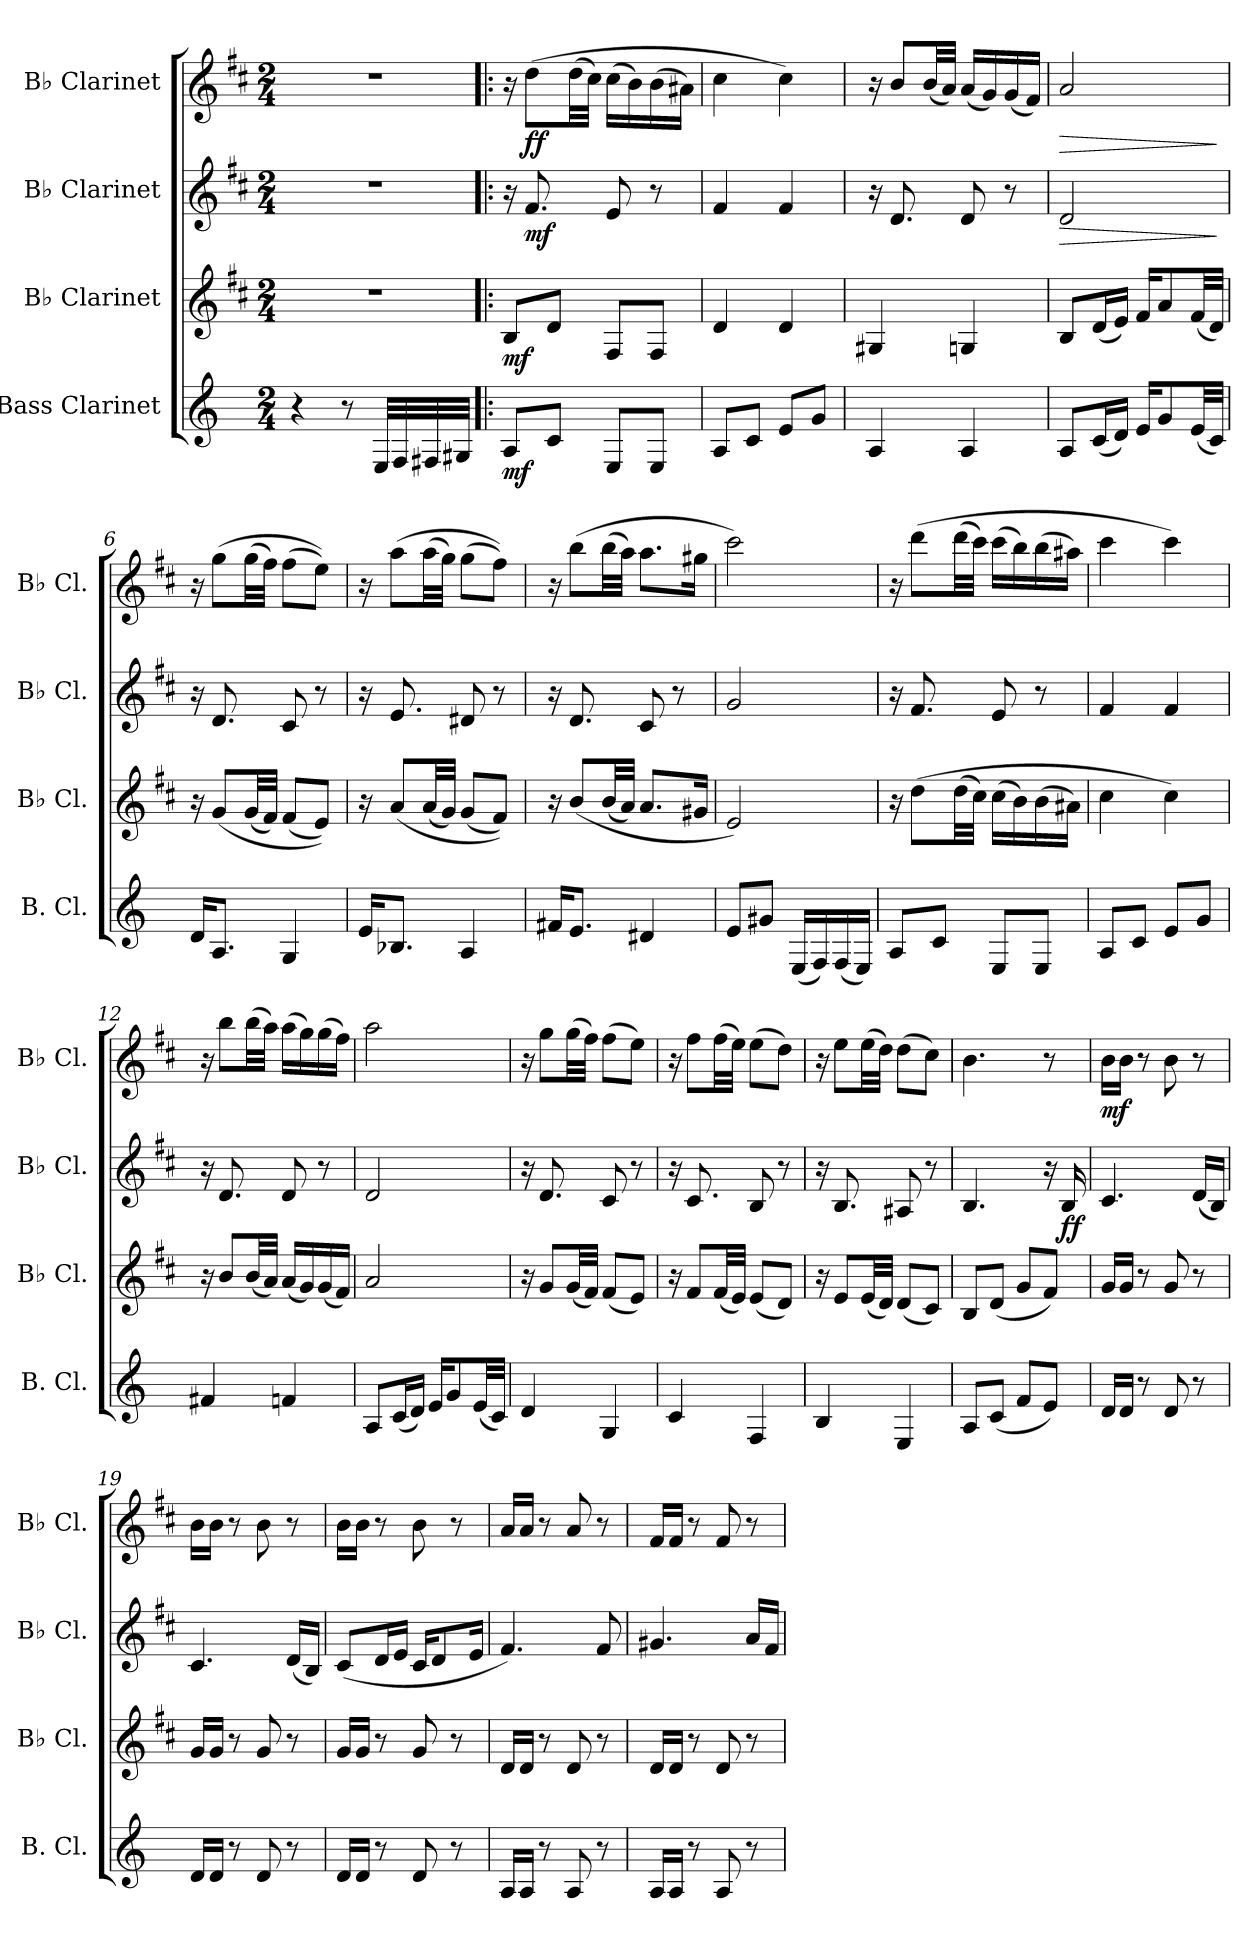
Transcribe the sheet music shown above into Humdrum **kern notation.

**kern	**dynam	**kern	**dynam	**kern	**dynam	**kern	**dynam
*part4	*part4	*part3	*part3	*part2	*part2	*part1	*part1
*staff4	*staff4	*staff3	*staff3	*staff2	*staff2	*staff1	*staff1
*I"Bass Clarinet	*	*I"B♭ Clarinet	*	*I"B♭ Clarinet	*	*I"B♭ Clarinet	*
*I'B. Cl.	*	*I'B♭ Cl.	*	*I'B♭ Cl.	*	*I'B♭ Cl.	*
*clefG2	*	*clefG2	*	*clefG2	*	*clefG2	*
*ITrd8c14	*	*ITrd1c2	*	*ITrd1c2	*	*ITrd1c2	*
*k[]	*	*k[]	*	*k[]	*	*k[]	*
*M2/4	*	*M2/4	*	*M2/4	*	*M2/4	*
*MM60	*	*MM60	*	*MM60	*	*MM60	*
=1	=1	=1	=1	=1	=1	=1	=1
4r	.	2r	.	2r	.	2r	.
8r	.	.	.	.	.	.	.
32EE/LLL	.	.	.	.	.	.	.
32FF/	.	.	.	.	.	.	.
32FF#X/	.	.	.	.	.	.	.
32GG#X/JJJ	.	.	.	.	.	.	.
=2!|:	=2!|:	=2!|:	=2!|:	=2!|:	=2!|:	=2!|:	=2!|:
!	!LO:DY:b	!	!LO:DY:b	!	!	!	!
8AA/L	mf	8A/L	mf	16r	.	16r	.
!	!	!	!	!	!LO:DY:b	!	!LO:DY:b
.	.	.	.	8.e/	mf	(>8cc\L	ff
8C/J	.	8c/J	.	.	.	.	.
.	.	.	.	.	.	(>32cc\LL	.
.	.	.	.	.	.	32b\JJJ)	.
8EE/L	.	8E/L	.	8d/	.	(>16b\LL	.
.	.	.	.	.	.	16a\)	.
8EE/J	.	8E/J	.	8r	.	(>16a\	.
.	.	.	.	.	.	16g#X\JJ)	.
=3	=3	=3	=3	=3	=3	=3	=3
8AA/L	.	4c/	.	4e/	.	4b\	.
8C/J	.	.	.	.	.	.	.
8E/L	.	4c/	.	4e/	.	4b\)	.
8G/J	.	.	.	.	.	.	.
=4	=4	=4	=4	=4	=4	=4	=4
4AA/	.	4F#X/	.	16r	.	16r	.
.	.	.	.	8.c/	.	8a/L	.
.	.	.	.	.	.	(<32a/LL	.
.	.	.	.	.	.	32g/JJJ)	.
4AA/	.	4Fn/	.	8c/	.	(<16g/LL	.
.	.	.	.	.	.	16f/)	.
.	.	.	.	8r	.	(<16f/	.
.	.	.	.	.	.	16e/JJ)	.
=5	=5	=5	=5	=5	=5	=5	=5
!	!	!	!	!	!LO:HP:b	!	!LO:HP:b
8AA/L	.	8A/L	.	2c/	>	2g/	>
(<16C/L	.	(<16c/L	.	.	.	.	.
16D/JJ)	.	16d/JJ)	.	.	.	.	.
16E/KL	.	16e/KL	.	.	.	.	.
8G/	.	8g/	.	.	.	.	.
(<32E/LL	.	(<32e/LL	.	.	.	.	.
32C/JJJ)	.	32c/JJJ)	.	.	.	.	.
.	.	.	.	.	]	.	]
!!LO:LB:g=z
=6	=6	=6	=6	=6	=6	=6	=6
16D/KL	.	16r	.	16r	.	16r	.
8.AA/J	.	(<8f/L	.	8.c/	.	(>8ff\L	.
.	.	(<32f/LL	.	.	.	(>32ff\LL	.
.	.	32e/JJJ)	.	.	.	32ee\JJJ)	.
4GG/	.	(<8e/L	.	8B/	.	(>8ee\L	.
.	.	8d/J))	.	8r	.	8dd\J))	.
=7	=7	=7	=7	=7	=7	=7	=7
16E/KL	.	16r	.	16r	.	16r	.
8.BB-X/J	.	(<8g/L	.	8.d/	.	(>8gg\L	.
.	.	(<32g/LL	.	.	.	(>32gg\LL	.
.	.	32f/JJJ)	.	.	.	32ff\JJJ)	.
4AA/	.	(<8f/L	.	8c#X/	.	(>8ff\L	.
.	.	8e/J))	.	8r	.	8ee\J))	.
=8	=8	=8	=8	=8	=8	=8	=8
16F#X/KL	.	16r	.	16r	.	16r	.
8.E/J	.	(<8a/L	.	8.c/	.	(>8aa\L	.
.	.	(<32a/LL	.	.	.	(>32aa\LL	.
.	.	32g/JJJ)	.	.	.	32gg\JJJ)	.
4D#X/	.	8.g/L	.	8B/	.	8.gg\L	.
.	.	.	.	8r	.	.	.
.	.	16f#X/Jk	.	.	.	16ff#X\Jk	.
=9	=9	=9	=9	=9	=9	=9	=9
8E/L	.	2d/)	.	2f/	.	2bb\)	.
8G#X/J	.	.	.	.	.	.	.
(<16EE/LL	.	.	.	.	.	.	.
16FF/)	.	.	.	.	.	.	.
(<16FF/	.	.	.	.	.	.	.
16EE/JJ)	.	.	.	.	.	.	.
=10	=10	=10	=10	=10	=10	=10	=10
8AA/L	.	16r	.	16r	.	16r	.
.	.	(>8cc\L	.	8.e/	.	(>8ccc\L	.
8C/J	.	.	.	.	.	.	.
.	.	(>32cc\LL	.	.	.	(>32ccc\LL	.
.	.	32b\JJJ)	.	.	.	32bb\JJJ)	.
8EE/L	.	(>16b\LL	.	8d/	.	(>16bb\LL	.
.	.	16a\)	.	.	.	16aa\)	.
8EE/J	.	(>16a\	.	8r	.	(>16aa\	.
.	.	16g#X\JJ)	.	.	.	16gg#X\JJ)	.
!!LO:LB:g=z
=11	=11	=11	=11	=11	=11	=11	=11
8AA/L	.	4b\	.	4e/	.	4bb\	.
8C/J	.	.	.	.	.	.	.
8E/L	.	4b\)	.	4e/	.	4bb\)	.
8G/J	.	.	.	.	.	.	.
=12	=12	=12	=12	=12	=12	=12	=12
4F#X/	.	16r	.	16r	.	16r	.
.	.	8a/L	.	8.c/	.	8aa\L	.
.	.	(<32a/LL	.	.	.	(>32aa\LL	.
.	.	32g/JJJ)	.	.	.	32gg\JJJ)	.
4Fn/	.	(<16g/LL	.	8c/	.	(>16gg\LL	.
.	.	16f/)	.	.	.	16ff\)	.
.	.	(<16f/	.	8r	.	(>16ff\	.
.	.	16e/JJ)	.	.	.	16ee\JJ)	.
=13	=13	=13	=13	=13	=13	=13	=13
8AA/L	.	2g/	.	2c/	.	2gg\	.
(<16C/L	.	.	.	.	.	.	.
16D/JJ)	.	.	.	.	.	.	.
16E/KL	.	.	.	.	.	.	.
8G/	.	.	.	.	.	.	.
(<32E/LL	.	.	.	.	.	.	.
32C/JJJ)	.	.	.	.	.	.	.
=14	=14	=14	=14	=14	=14	=14	=14
4D/	.	16r	.	16r	.	16r	.
.	.	8f/L	.	8.c/	.	8ff\L	.
.	.	(<32f/LL	.	.	.	(>32ff\LL	.
.	.	32e/JJJ)	.	.	.	32ee\JJJ)	.
4GG/	.	(<8e/L	.	8B/	.	(>8ee\L	.
.	.	8d/J)	.	8r	.	8dd\J)	.
=15	=15	=15	=15	=15	=15	=15	=15
4C/	.	16r	.	16r	.	16r	.
.	.	8e/L	.	8.B/	.	8ee\L	.
.	.	(<32e/LL	.	.	.	(>32ee\LL	.
.	.	32d/JJJ)	.	.	.	32dd\JJJ)	.
4FF/	.	(<8d/L	.	8A/	.	(>8dd\L	.
.	.	8c/J)	.	8r	.	8cc\J)	.
=16	=16	=16	=16	=16	=16	=16	=16
4BB/	.	16r	.	16r	.	16r	.
.	.	8d/L	.	8.A/	.	8dd\L	.
.	.	(<32d/LL	.	.	.	(>32dd\LL	.
.	.	32c/JJJ)	.	.	.	32cc\JJJ)	.
4EE/	.	(<8c/L	.	8G#X/	.	(>8cc\L	.
.	.	8B/J)	.	8r	.	8b\J)	.
!!LO:PB:g=z
=17	=17	=17	=17	=17	=17	=17	=17
8AA/L	.	8A/L	.	4.A/	.	4.a\	.
(<8C/J	.	(<8c/J	.	.	.	.	.
8F/L	.	8f/L	.	.	.	.	.
8E/J)	.	8e/J)	.	16r	.	8r	.
!	!	!	!	!	!LO:DY:b	!	!
.	.	.	.	16A/	ff	.	.
=18	=18	=18	=18	=18	=18	=18	=18
!	!	!	!	!	!	!	!LO:DY:b
16D/LL	.	16f/LL	.	4.B/	.	16a\LL	mf
16D/JJ	.	16f/JJ	.	.	.	16a\JJ	.
8r	.	8r	.	.	.	8r	.
8D/	.	8f/	.	.	.	8a\	.
8r	.	8r	.	(<16c/LL	.	8r	.
.	.	.	.	16A/JJ)	.	.	.
=19	=19	=19	=19	=19	=19	=19	=19
16D/LL	.	16f/LL	.	4.B/	.	16a\LL	.
16D/JJ	.	16f/JJ	.	.	.	16a\JJ	.
8r	.	8r	.	.	.	8r	.
8D/	.	8f/	.	.	.	8a\	.
8r	.	8r	.	(<16c/LL	.	8r	.
.	.	.	.	16A/JJ)	.	.	.
=20	=20	=20	=20	=20	=20	=20	=20
16D/LL	.	16f/LL	.	(<8B/L	.	16a\LL	.
16D/JJ	.	16f/JJ	.	.	.	16a\JJ	.
8r	.	8r	.	16c/L	.	8r	.
.	.	.	.	16d/JJ	.	.	.
8D/	.	8f/	.	16B/KL	.	8a\	.
.	.	.	.	8c/	.	.	.
8r	.	8r	.	.	.	8r	.
.	.	.	.	16d/Jk	.	.	.
=21	=21	=21	=21	=21	=21	=21	=21
16AA/LL	.	16c/LL	.	4.e/)	.	16g/LL	.
16AA/JJ	.	16c/JJ	.	.	.	16g/JJ	.
8r	.	8r	.	.	.	8r	.
8AA/	.	8c/	.	.	.	8g/	.
8r	.	8r	.	8e/	.	8r	.
=22	=22	=22	=22	=22	=22	=22	=22
16AA/LL	.	16c/LL	.	4.f#X/	.	16e/LL	.
16AA/JJ	.	16c/JJ	.	.	.	16e/JJ	.
8r	.	8r	.	.	.	8r	.
8AA/	.	8c/	.	.	.	8e/	.
8r	.	8r	.	16g/LL	.	8r	.
.	.	.	.	16e/JJ	.	.	.
=	=	=	=	=	=	=	=
*-	*-	*-	*-	*-	*-	*-	*-
